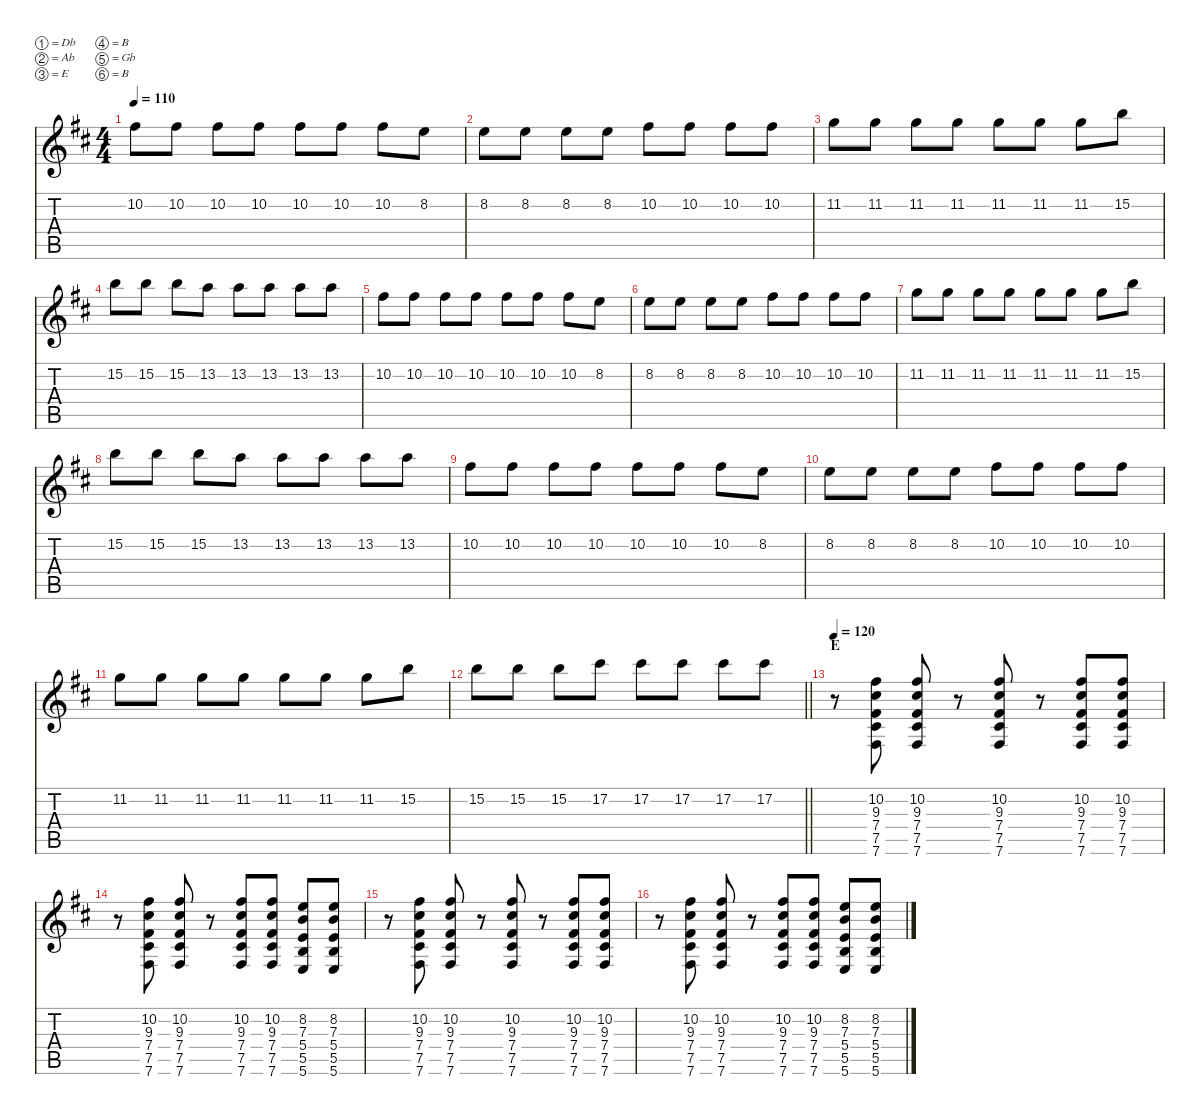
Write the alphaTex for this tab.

\defaultSystemsLayout 4
\hideDynamics
\bracketExtendMode nobrackets
\singleTrackTrackNamePolicy hidden
\multiTrackTrackNamePolicy hidden
\firstSystemTrackNameMode fullname
\firstSystemTrackNameOrientation horizontal
\otherSystemsTrackNameOrientation horizontal
\track ("Aaron Turner Over" "od.guit.") {defaultSystemsLayout 8 instrument overdrivenguitar}
\staff {score tabs}
\tuning (Db4 Ab3 E3 B2 Gb2 B1)
\ts (4 4)
\tempo 110
\clef g2
\ks bminor
10.2{acc #}.8{dy f beam Down} 10.2{acc #}.8{beam Down} 10.2{acc #}.8{beam Down} 10.2{acc #}.8{beam Down} 10.2{acc #}.8{beam Down} 10.2{acc #}.8{beam Down} 10.2{acc #}.8{beam Down} 8.2{acc forcenatural}.8{beam Down} |
8.2{acc forcenatural}.8{beam Down} 8.2{acc forcenatural}.8{beam Down} 8.2{acc forcenatural}.8{beam Down} 8.2{acc forcenatural}.8{beam Down} 10.2{acc #}.8{beam Down} 10.2{acc #}.8{beam Down} 10.2{acc #}.8{beam Down} 10.2{acc #}.8{beam Down} |
11.2{acc forcenatural}.8{beam Down} 11.2{acc forcenatural}.8{beam Down} 11.2{acc forcenatural}.8{beam Down} 11.2{acc forcenatural}.8{beam Down} 11.2{acc forcenatural}.8{beam Down} 11.2{acc forcenatural}.8{beam Down} 11.2{acc forcenatural}.8{beam Down} 15.2{acc forcenatural}.8{beam Down} |
15.2{acc forcenatural}.8{beam Down} 15.2{acc forcenatural}.8{beam Down} 15.2{acc forcenatural}.8{beam Down} 13.2{acc forcenatural}.8{beam Down} 13.2{acc forcenatural}.8{beam Down} 13.2{acc forcenatural}.8{beam Down} 13.2{acc forcenatural}.8{beam Down} 13.2{acc forcenatural}.8{beam Down} |
10.2{acc #}.8{beam Down} 10.2{acc #}.8{beam Down} 10.2{acc #}.8{beam Down} 10.2{acc #}.8{beam Down} 10.2{acc #}.8{beam Down} 10.2{acc #}.8{beam Down} 10.2{acc #}.8{beam Down} 8.2{acc forcenatural}.8{beam Down} |
8.2{acc forcenatural}.8{beam Down} 8.2{acc forcenatural}.8{beam Down} 8.2{acc forcenatural}.8{beam Down} 8.2{acc forcenatural}.8{beam Down} 10.2{acc #}.8{beam Down} 10.2{acc #}.8{beam Down} 10.2{acc #}.8{beam Down} 10.2{acc #}.8{beam Down} |
11.2{acc forcenatural}.8{beam Down} 11.2{acc forcenatural}.8{beam Down} 11.2{acc forcenatural}.8{beam Down} 11.2{acc forcenatural}.8{beam Down} 11.2{acc forcenatural}.8{beam Down} 11.2{acc forcenatural}.8{beam Down} 11.2{acc forcenatural}.8{beam Down} 15.2{acc forcenatural}.8{beam Down} |
15.2{acc forcenatural}.8{beam Down} 15.2{acc forcenatural}.8{beam Down} 15.2{acc forcenatural}.8{beam Down} 13.2{acc forcenatural}.8{beam Down} 13.2{acc forcenatural}.8{beam Down} 13.2{acc forcenatural}.8{beam Down} 13.2{acc forcenatural}.8{beam Down} 13.2{acc forcenatural}.8{beam Down} |
10.2{acc #}.8{beam Down} 10.2{acc #}.8{beam Down} 10.2{acc #}.8{beam Down} 10.2{acc #}.8{beam Down} 10.2{acc #}.8{beam Down} 10.2{acc #}.8{beam Down} 10.2{acc #}.8{beam Down} 8.2{acc forcenatural}.8{beam Down} |
8.2{acc forcenatural}.8{beam Down} 8.2{acc forcenatural}.8{beam Down} 8.2{acc forcenatural}.8{beam Down} 8.2{acc forcenatural}.8{beam Down} 10.2{acc #}.8{beam Down} 10.2{acc #}.8{beam Down} 10.2{acc #}.8{beam Down} 10.2{acc #}.8{beam Down} |
11.2{acc forcenatural}.8{beam Down} 11.2{acc forcenatural}.8{beam Down} 11.2{acc forcenatural}.8{beam Down} 11.2{acc forcenatural}.8{beam Down} 11.2{acc forcenatural}.8{beam Down} 11.2{acc forcenatural}.8{beam Down} 11.2{acc forcenatural}.8{beam Down} 15.2{acc forcenatural}.8{beam Down} |
\barLineRight lightlight
15.2{acc forcenatural}.8{beam Down} 15.2{acc forcenatural}.8{beam Down} 15.2{acc forcenatural}.8{beam Down} 17.2{acc #}.8{beam Down} 17.2{acc #}.8{beam Down} 17.2{acc #}.8{beam Down} 17.2{acc #}.8{beam Down} 17.2{acc #}.8{beam Down} |
\section ("" "E")
\tempo 120
r.8{instrument overdrivenguitar beam Down} (10.2{acc #} 9.3{acc #} 7.4{acc #} 7.5{acc #} 7.6{acc #}).8{beam Up} (10.2{acc #} 9.3{acc #} 7.4{acc #} 7.5{acc #} 7.6{acc #}).8{beam Up} r.8{beam Up} (10.2{acc #} 9.3{acc #} 7.4{acc #} 7.5{acc #} 7.6{acc #}).8{beam Up} r.8{beam Up} (10.2{acc #} 9.3{acc #} 7.4{acc #} 7.5{acc #} 7.6{acc #}).8{beam Up} (10.2{acc #} 9.3{acc #} 7.4{acc #} 7.5{acc #} 7.6{acc #}).8{beam Up} |
r.8{beam Down} (10.2{acc #} 9.3{acc #} 7.4{acc #} 7.5{acc #} 7.6{acc #}).8{beam Up} (10.2{acc #} 9.3{acc #} 7.4{acc #} 7.5{acc #} 7.6{acc #}).8{beam Up} r.8{beam Up} (10.2{acc #} 9.3{acc #} 7.4{acc #} 7.5{acc #} 7.6{acc #}).8{beam Up} (10.2{acc #} 9.3{acc #} 7.4{acc #} 7.5{acc #} 7.6{acc #}).8{beam Up} (8.2{acc forcenatural} 7.3{acc forcenatural} 5.4{acc forcenatural} 5.5{acc forcenatural} 5.6{acc forcenatural}).8{beam Up} (8.2{acc forcenatural} 7.3{acc forcenatural} 5.4{acc forcenatural} 5.5{acc forcenatural} 5.6{acc forcenatural}).8{beam Up} |
r.8{beam Down} (10.2{acc #} 9.3{acc #} 7.4{acc #} 7.5{acc #} 7.6{acc #}).8{beam Up} (10.2{acc #} 9.3{acc #} 7.4{acc #} 7.5{acc #} 7.6{acc #}).8{beam Up} r.8{beam Up} (10.2{acc #} 9.3{acc #} 7.4{acc #} 7.5{acc #} 7.6{acc #}).8{beam Up} r.8{beam Up} (10.2{acc #} 9.3{acc #} 7.4{acc #} 7.5{acc #} 7.6{acc #}).8{beam Up} (10.2{acc #} 9.3{acc #} 7.4{acc #} 7.5{acc #} 7.6{acc #}).8{beam Up} |
r.8{beam Down} (10.2{acc #} 9.3{acc #} 7.4{acc #} 7.5{acc #} 7.6{acc #}).8{beam Up} (10.2{acc #} 9.3{acc #} 7.4{acc #} 7.5{acc #} 7.6{acc #}).8{beam Up} r.8{beam Up} (10.2{acc #} 9.3{acc #} 7.4{acc #} 7.5{acc #} 7.6{acc #}).8{beam Up} (10.2{acc #} 9.3{acc #} 7.4{acc #} 7.5{acc #} 7.6{acc #}).8{beam Up} (8.2{acc forcenatural} 7.3{acc forcenatural} 5.4{acc forcenatural} 5.5{acc forcenatural} 5.6{acc forcenatural}).8{beam Up} (8.2{acc forcenatural} 7.3{acc forcenatural} 5.4{acc forcenatural} 5.5{acc forcenatural} 5.6{acc forcenatural}).8{beam Up}
